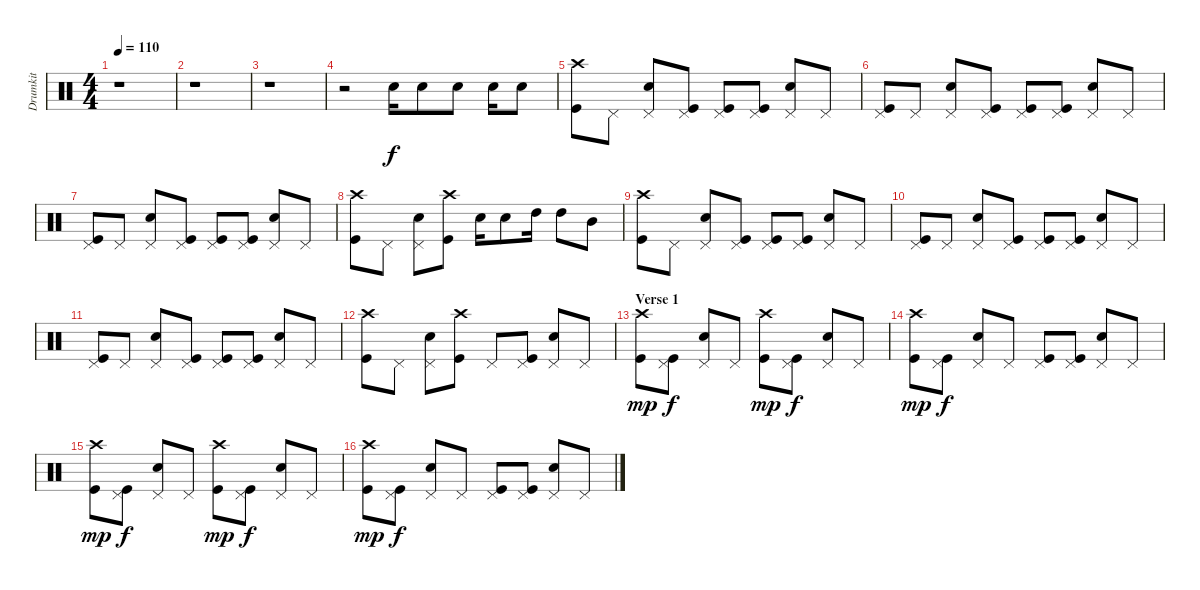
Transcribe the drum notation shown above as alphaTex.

\track ("Drumkit" "Drumkit") {instrument percussion}
\staff {score}
\articulation defaults
\ts (4 4)
\tempo 110
\clef neutral
\ks c
r.1{dy f} |
r.1 |
r.1 |
r.2 "Snare (hit) 2".16 "Snare (hit) 2".8 "Snare (hit) 2".8 "Snare (hit) 2".16 "Snare (hit) 2".8 |
("Crash high (hit)" "Kick (hit)").8 "Pedal Hi-Hat (hit)".8 ("Pedal Hi-Hat (hit)" "Snare (hit) 2").8 ("Pedal Hi-Hat (hit)" "Kick (hit)").8 ("Pedal Hi-Hat (hit)" "Kick (hit)").8 ("Pedal Hi-Hat (hit)" "Kick (hit)").8 ("Pedal Hi-Hat (hit)" "Snare (hit) 2").8 "Pedal Hi-Hat (hit)".8 |
("Pedal Hi-Hat (hit)" "Kick (hit)").8 "Pedal Hi-Hat (hit)".8 ("Pedal Hi-Hat (hit)" "Snare (hit) 2").8 ("Pedal Hi-Hat (hit)" "Kick (hit)").8 ("Pedal Hi-Hat (hit)" "Kick (hit)").8 ("Pedal Hi-Hat (hit)" "Kick (hit)").8 ("Pedal Hi-Hat (hit)" "Snare (hit) 2").8 "Pedal Hi-Hat (hit)".8 |
("Pedal Hi-Hat (hit)" "Kick (hit)").8 "Pedal Hi-Hat (hit)".8 ("Pedal Hi-Hat (hit)" "Snare (hit) 2").8 ("Pedal Hi-Hat (hit)" "Kick (hit)").8 ("Pedal Hi-Hat (hit)" "Kick (hit)").8 ("Pedal Hi-Hat (hit)" "Kick (hit)").8 ("Pedal Hi-Hat (hit)" "Snare (hit) 2").8 "Pedal Hi-Hat (hit)".8 |
("Crash high (hit)" "Kick (hit)").8 "Pedal Hi-Hat (hit)".8 ("Pedal Hi-Hat (hit)" "Snare (hit) 2").8 ("Crash high (hit)" "Kick (hit)").8 "Snare (hit) 2".16 "Snare (hit) 2".8 "High Tom (hit)".16 "High Tom (hit)".8 "Mid Tom (hit)".8 |
("Crash high (hit)" "Kick (hit)").8 "Pedal Hi-Hat (hit)".8 ("Pedal Hi-Hat (hit)" "Snare (hit) 2").8 ("Pedal Hi-Hat (hit)" "Kick (hit)").8 ("Pedal Hi-Hat (hit)" "Kick (hit)").8 ("Pedal Hi-Hat (hit)" "Kick (hit)").8 ("Pedal Hi-Hat (hit)" "Snare (hit) 2").8 "Pedal Hi-Hat (hit)".8 |
("Pedal Hi-Hat (hit)" "Kick (hit)").8 "Pedal Hi-Hat (hit)".8 ("Pedal Hi-Hat (hit)" "Snare (hit) 2").8 ("Pedal Hi-Hat (hit)" "Kick (hit)").8 ("Pedal Hi-Hat (hit)" "Kick (hit)").8 ("Pedal Hi-Hat (hit)" "Kick (hit)").8 ("Pedal Hi-Hat (hit)" "Snare (hit) 2").8 "Pedal Hi-Hat (hit)".8 |
("Pedal Hi-Hat (hit)" "Kick (hit)").8 "Pedal Hi-Hat (hit)".8 ("Pedal Hi-Hat (hit)" "Snare (hit) 2").8 ("Pedal Hi-Hat (hit)" "Kick (hit)").8 ("Pedal Hi-Hat (hit)" "Kick (hit)").8 ("Pedal Hi-Hat (hit)" "Kick (hit)").8 ("Pedal Hi-Hat (hit)" "Snare (hit) 2").8 "Pedal Hi-Hat (hit)".8 |
("Crash high (hit)" "Kick (hit)").8 "Pedal Hi-Hat (hit)".8 ("Pedal Hi-Hat (hit)" "Snare (hit) 2").8 ("Crash high (hit)" "Kick (hit)").8 "Pedal Hi-Hat (hit)".8 ("Pedal Hi-Hat (hit)" "Kick (hit)").8 ("Pedal Hi-Hat (hit)" "Snare (hit) 2").8 "Pedal Hi-Hat (hit)".8 |
\section ("" "Verse 1")
("Crash high (hit)" "Kick (hit)").8{dy mp} ("Pedal Hi-Hat (hit)" "Kick (hit)").8{dy f} ("Pedal Hi-Hat (hit)" "Snare (hit) 2").8 "Pedal Hi-Hat (hit)".8 ("Crash high (hit)" "Kick (hit)").8{dy mp} ("Pedal Hi-Hat (hit)" "Kick (hit)").8{dy f} ("Pedal Hi-Hat (hit)" "Snare (hit) 2").8 "Pedal Hi-Hat (hit)".8 |
("Crash high (hit)" "Kick (hit)").8{dy mp} ("Pedal Hi-Hat (hit)" "Kick (hit)").8{dy f} ("Pedal Hi-Hat (hit)" "Snare (hit) 2").8 "Pedal Hi-Hat (hit)".8 ("Pedal Hi-Hat (hit)" "Kick (hit)").8 ("Pedal Hi-Hat (hit)" "Kick (hit)").8 ("Pedal Hi-Hat (hit)" "Snare (hit) 2").8 "Pedal Hi-Hat (hit)".8 |
("Crash high (hit)" "Kick (hit)").8{dy mp} ("Pedal Hi-Hat (hit)" "Kick (hit)").8{dy f} ("Pedal Hi-Hat (hit)" "Snare (hit) 2").8 "Pedal Hi-Hat (hit)".8 ("Crash high (hit)" "Kick (hit)").8{dy mp} ("Pedal Hi-Hat (hit)" "Kick (hit)").8{dy f} ("Pedal Hi-Hat (hit)" "Snare (hit) 2").8 "Pedal Hi-Hat (hit)".8 |
("Crash high (hit)" "Kick (hit)").8{dy mp} ("Pedal Hi-Hat (hit)" "Kick (hit)").8{dy f} ("Pedal Hi-Hat (hit)" "Snare (hit) 2").8 "Pedal Hi-Hat (hit)".8 ("Pedal Hi-Hat (hit)" "Kick (hit)").8 ("Pedal Hi-Hat (hit)" "Kick (hit)").8 ("Pedal Hi-Hat (hit)" "Snare (hit) 2").8 "Pedal Hi-Hat (hit)".8
